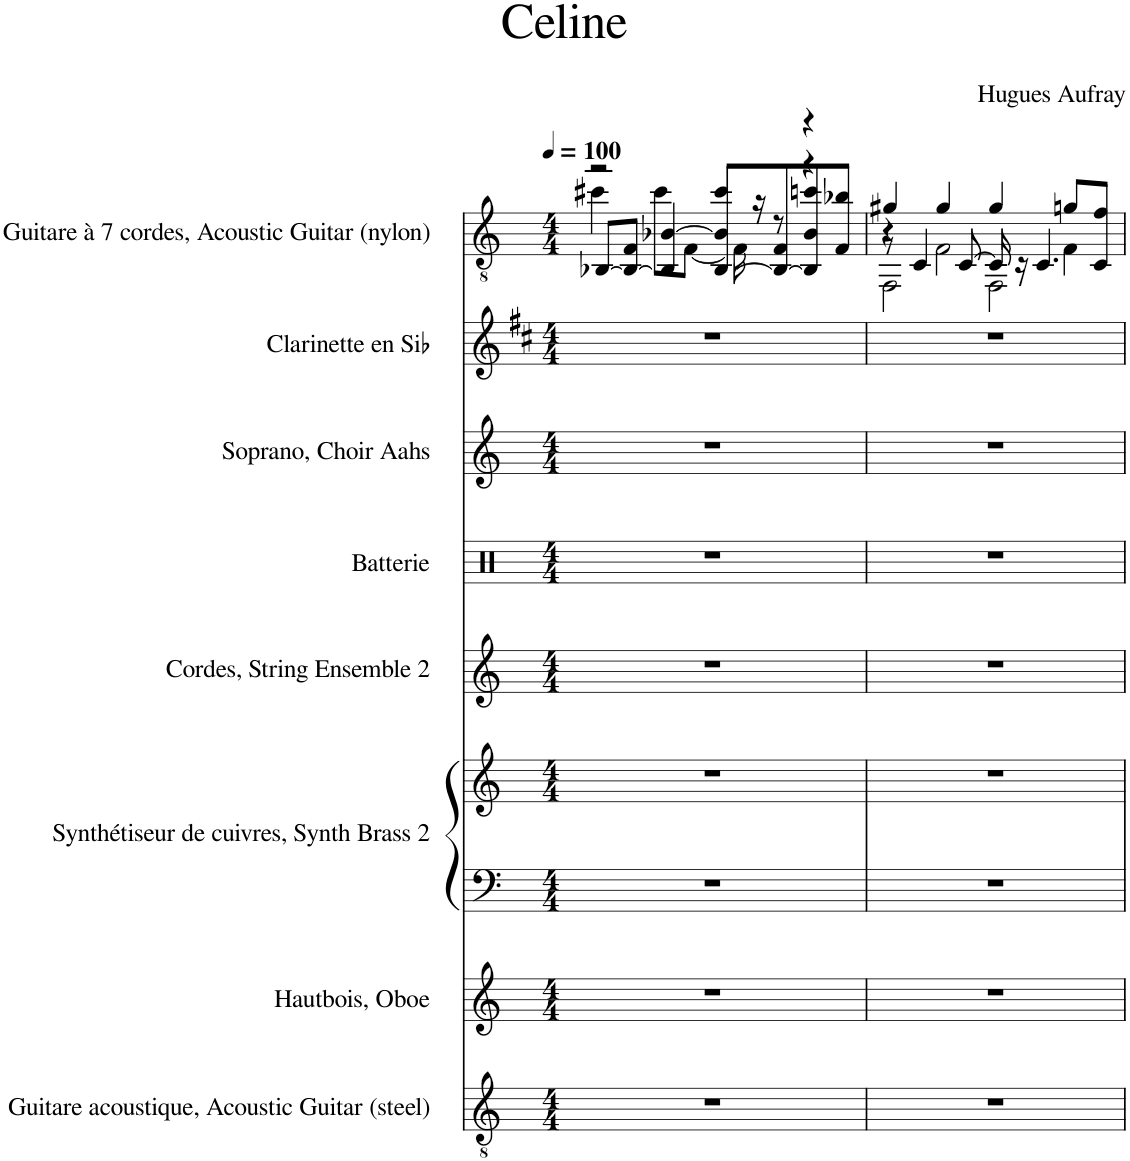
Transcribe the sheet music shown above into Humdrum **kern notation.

**kern	**kern	**kern	**kern	**kern	**kern	**kern	**kern	**kern
*part8	*part7	*part6	*part6	*part5	*part4	*part3	*part2	*part1
*staff9	*staff8	*staff7	*staff6	*staff5	*staff4	*staff3	*staff2	*staff1
*I"Guitare acoustique, Acoustic Guitar (steel)	*I"Hautbois, Oboe	*I"Synthétiseur de cuivres, Synth Brass 2	*	*I"Cordes, String Ensemble 2	*I"Batterie	*I"Soprano, Choir Aahs	*I"Clarinette en Sib	*I"Guitare à 7 cordes, Acoustic Guitar (nylon)
*I'Guit.	*I'Htbs.	*I'Synth.	*	*I'St.	*I'Bat.	*I'S.	*I'Clar. Sib	*I'Guit.
*clefGv2	*clefG2	*clefF4	*clefG2	*clefG2	*clefX	*clefG2	*clefG2	*clefGv2
*	*	*	*	*	*	*	*Trd1c2	*
*k[]	*k[]	*k[]	*k[]	*k[]	*k[]	*k[]	*k[f#c#]	*k[]
*M4/4	*M4/4	*M4/4	*M4/4	*M4/4	*M4/4	*M4/4	*M4/4	*M4/4
*MM100	*MM100	*MM100	*MM100	*MM100	*MM100	*MM100	*MM100	*MM100
=1	=1	=1	=1	=1	=1	=1	=1	=1
*	*	*	*	*	*	*	*	*^
*	*	*	*	*	*	*	*	*	*^
1r	1r	1r	1r	1r	1r	1r	1r	2r	4cc#X\	[8BB-X/L
.	.	.	.	.	.	.	.	.	.	8BB-/_ 8F/J
.	.	.	.	.	.	.	.	.	8cc#\L	4BB-/] [4B-X/
.	.	.	.	.	.	.	.	.	[8F\J	.
.	.	.	.	.	.	.	.	4cc#/	16F\]	[8BB-/ 8B-/]L
.	.	.	.	.	.	.	.	.	16r	.
.	.	.	.	.	.	.	.	.	8r	8BB-/_ 8F/
.	.	.	.	.	.	.	.	4r	4r	8BB-/] 8B-/ 8ccn/
.	.	.	.	.	.	.	.	.	.	8F/ 8b-X/J
=2	=2	=2	=2	=2	=2	=2	=2	=2	=2	=2
*	*	*	*	*	*	*	*	*	*	*^
1r	1r	1r	1r	1r	1r	1r	1r	4g#X/	4r	8r	2FF\
.	.	.	.	.	.	.	.	.	.	4C/	.
.	.	.	.	.	.	.	.	4g#/	2F\	.	.
.	.	.	.	.	.	.	.	.	.	[8C/	.
.	.	.	.	.	.	.	.	4g#/	.	16C/]	2FF\
.	.	.	.	.	.	.	.	.	.	16r	.
.	.	.	.	.	.	.	.	.	.	4.C/	.
.	.	.	.	.	.	.	.	8gn/L	4F\	.	.
.	.	.	.	.	.	.	.	8C/ 8f/J	.	.	.
*	*	*	*	*	*	*	*	*v	*v	*v	*v
=	=	=	=	=	=	=	=	=
*-	*-	*-	*-	*-	*-	*-	*-	*-
